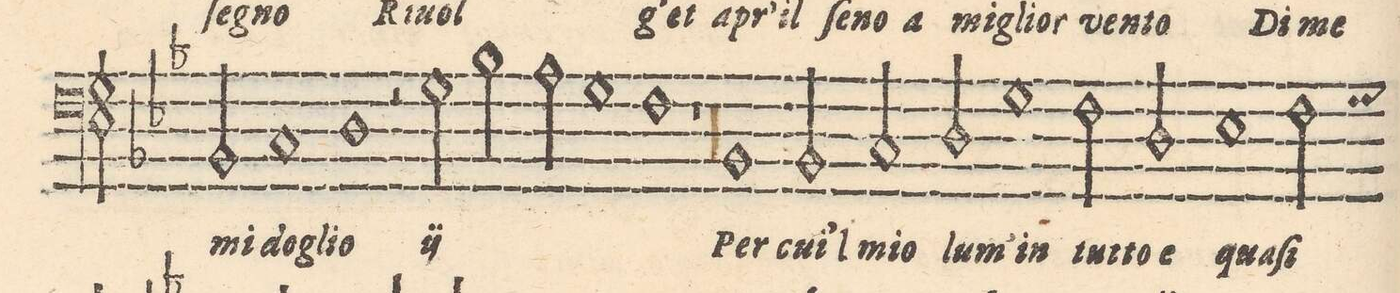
**kern	**text
*I"BASSO	*
*clefF4	*
*k[b-e-]	*
*met(C|)	*
*M2/2	*
2BB-/	mi
=90-	=90-
1C	do-
=91-	=91-
1D	-glio
=92-	=92-
2r	.
*	*ij
2G\	Di
=93-	=93-
2B-\	me
2A\	mi
=94-	=94-
1G	do-
=95-	=95-
1F	-glio
*	*Xij
=96-	=96-
1r	.
=97-	=97-
00r	.
=98-	=98-
=99-	=99-
=100-	=100-
=101-	=101-
1BB-	Per
=102-	=102-
2BB-/	cui'l
2C/	lum'
=103-	=103-
2D/	in
1G\	tut-
=104-	=104-
2F\	-to
=105-	=105-
2D/	e
1E-\	qua-
=106-	=106-
2F\	-ſi
=107-	=107-
*-	*-
